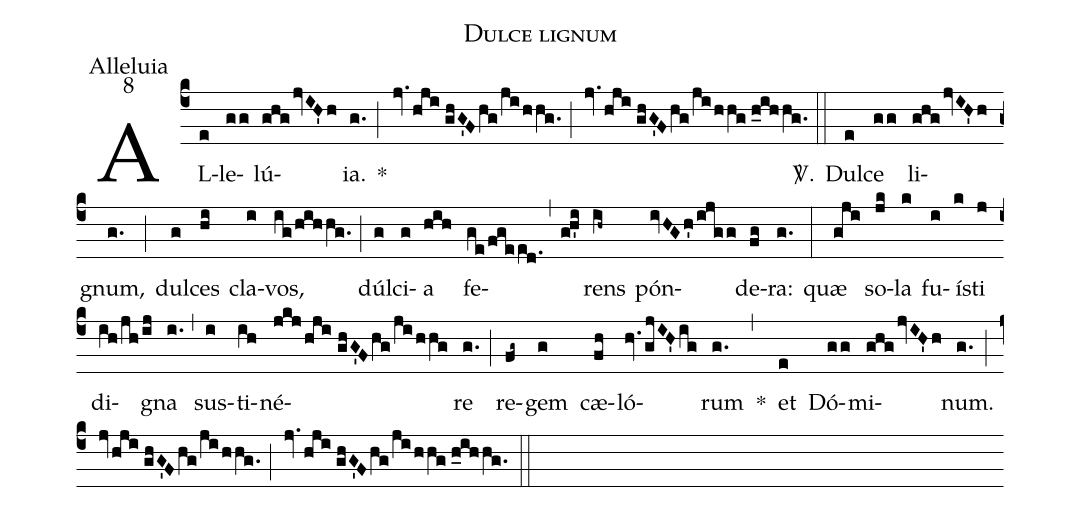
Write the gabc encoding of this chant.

name:Dulce lignum;
office-part:Alleluia;
mode:8;
%%
(c4) AL(e)le(gg)lú(ghgjvIH'h)ia.(g.) *(;)
(jv.hji//ghG'Fhg/ji/hhg.) (;)
(jv.hji//ghG'Fhg/ji/hhg//h_ihhg.)
<sp>V/</sp>.(::)
Dul(e)ce(gg) li(ghg/jvIH'h)gnum,(g.) (;)
dul(g)ces(hi) cla(i)vos,(ig/hihhg.) (;)
dúl(g)ci(g)a(hih) fe(ge/fgeed.,g!h'i)rens(ih~) pón(ivHGh'/ijgg)de(fg)ra:(g.) (:)
quæ(gji) so(jk)la(k) fu(i)í(k)sti(j) di(ih/jh/ij)gna(i.) (,)
sus(i)ti(ih)né(jkj/hji//ghG'Fhg/ji/hhg)re(g.) (;)
re(fg~)gem(g) cæ(fh)ló(hv.gjIH'ig)rum(g.) *(,)
et(e) Dó(gg)mi(ghg/jvIH'h)num.(g.) (;) (jvhji//ghG'Fhg/ji/hhg.) (;)
(jv.hji//ghG'F/hg/ji/hhg//h_ihhg.) (::)
